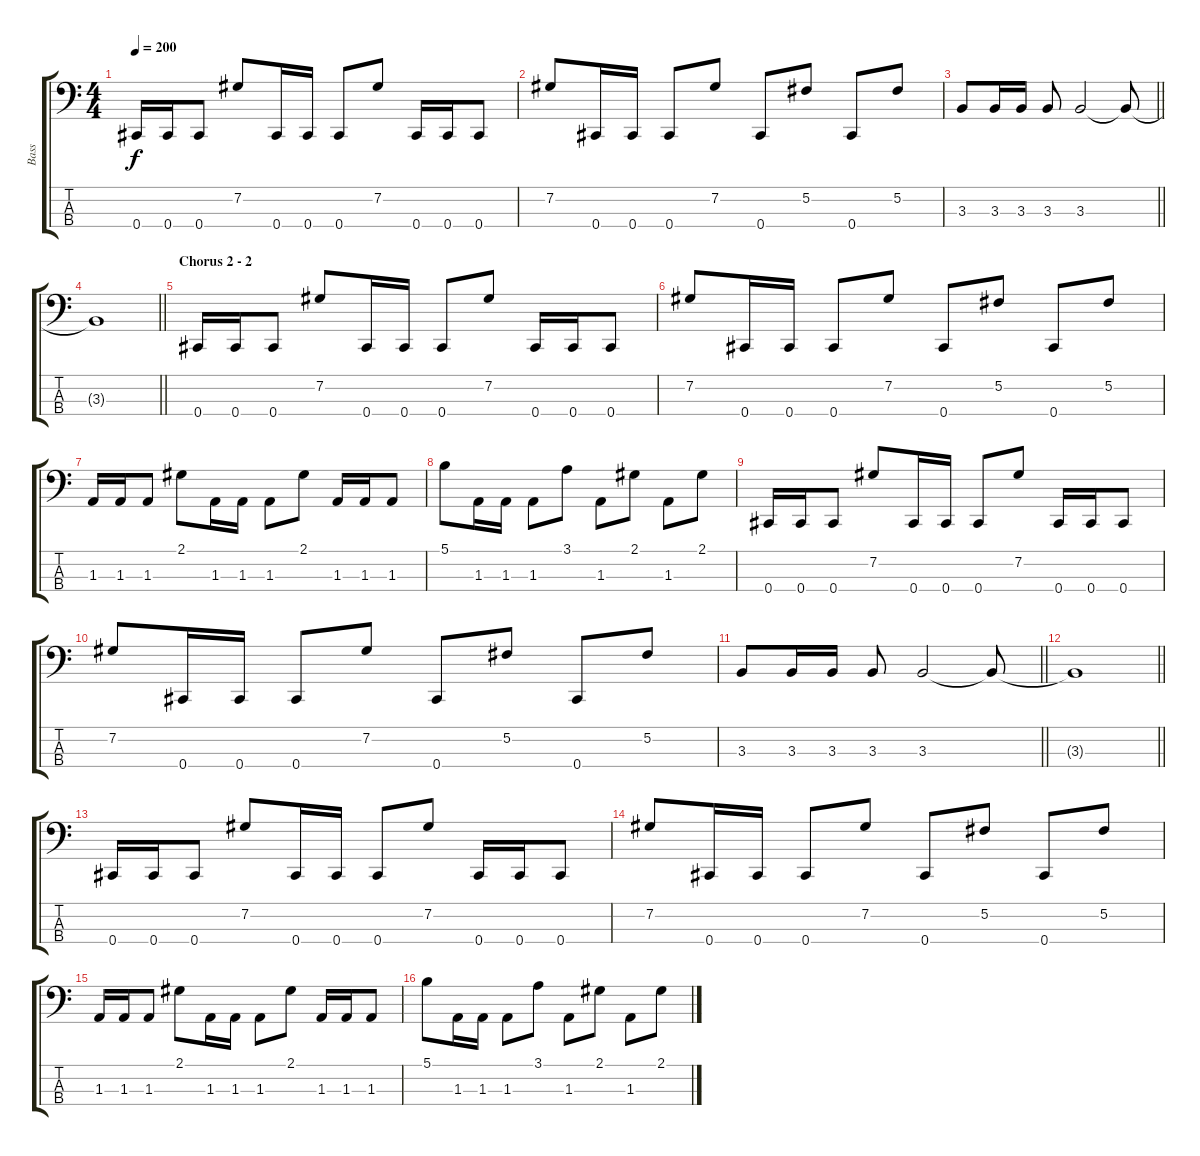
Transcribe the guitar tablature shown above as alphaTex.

\track ("Bass" "Bass") {instrument electricbassfinger}
\staff {score tabs}
\tuning (Gb2 Db2 Ab1 Db1) {hide}
\ts (4 4)
\tempo 200
\clef f4
\ks c
0.4.16{dy f} 0.4.16 0.4.8 7.2.8 0.4.16 0.4.16 0.4.8 7.2.8 0.4.16 0.4.16 0.4.8 |
7.2.8 0.4.16 0.4.16 0.4.8 7.2.8 0.4.8 5.2.8 0.4.8 5.2.8 |
\barLineRight lightlight
3.3.8 3.3.16 3.3.16 3.3.8 3.3.2 3.3{t}.8 |
\barLineRight lightlight
3.3{t}.1 |
\section ("" "Chorus 2 - 2")
0.4.16 0.4.16 0.4.8 7.2.8 0.4.16 0.4.16 0.4.8 7.2.8 0.4.16 0.4.16 0.4.8 |
7.2.8 0.4.16 0.4.16 0.4.8 7.2.8 0.4.8 5.2.8 0.4.8 5.2.8 |
1.3.16 1.3.16 1.3.8 2.1.8 1.3.16 1.3.16 1.3.8 2.1.8 1.3.16 1.3.16 1.3.8 |
5.1.8 1.3.16 1.3.16 1.3.8 3.1.8 1.3.8 2.1.8 1.3.8 2.1.8 |
0.4.16 0.4.16 0.4.8 7.2.8 0.4.16 0.4.16 0.4.8 7.2.8 0.4.16 0.4.16 0.4.8 |
7.2.8 0.4.16 0.4.16 0.4.8 7.2.8 0.4.8 5.2.8 0.4.8 5.2.8 |
\barLineRight lightlight
3.3.8 3.3.16 3.3.16 3.3.8 3.3.2 3.3{t}.8 |
\barLineRight lightlight
3.3{t}.1 |
0.4.16 0.4.16 0.4.8 7.2.8 0.4.16 0.4.16 0.4.8 7.2.8 0.4.16 0.4.16 0.4.8 |
7.2.8 0.4.16 0.4.16 0.4.8 7.2.8 0.4.8 5.2.8 0.4.8 5.2.8 |
1.3.16 1.3.16 1.3.8 2.1.8 1.3.16 1.3.16 1.3.8 2.1.8 1.3.16 1.3.16 1.3.8 |
5.1.8 1.3.16 1.3.16 1.3.8 3.1.8 1.3.8 2.1.8 1.3.8 2.1.8
